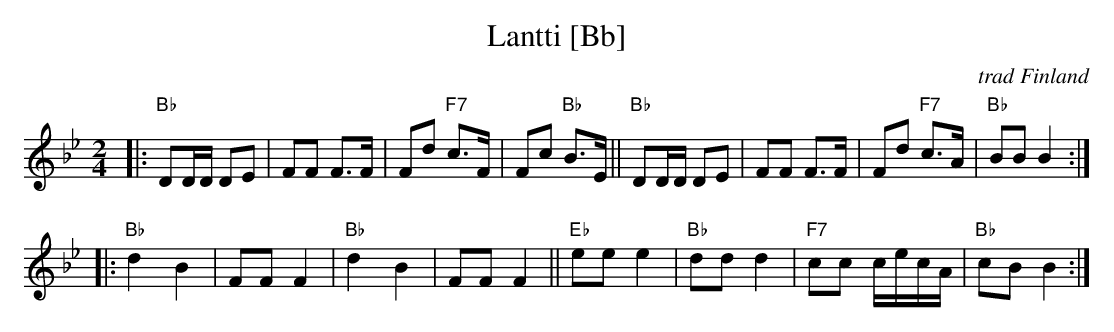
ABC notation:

X:1
T: Lantti [Bb]
O: trad Finland
M: 2/4
L: 1/16
K: Bb
|: "Bb"D2DD D2E2 | F2F2 F3F | F2d2 "F7"c3F | F2c2 "Bb"B3E \
|| "Bb"D2DD D2E2 | F2F2 F3F | F2d2 "F7"c3A | "Bb"B2B2 B4 :|
|: "Bb"d4 B4 | F2F2 F4 | "Bb"d4 B4 | F2F2 F4 \
|| "Eb"e2e2 e4 | "Bb"d2d2 d4 | "F7"c2c2 cecA | "Bb"c2B2 B4 :|
